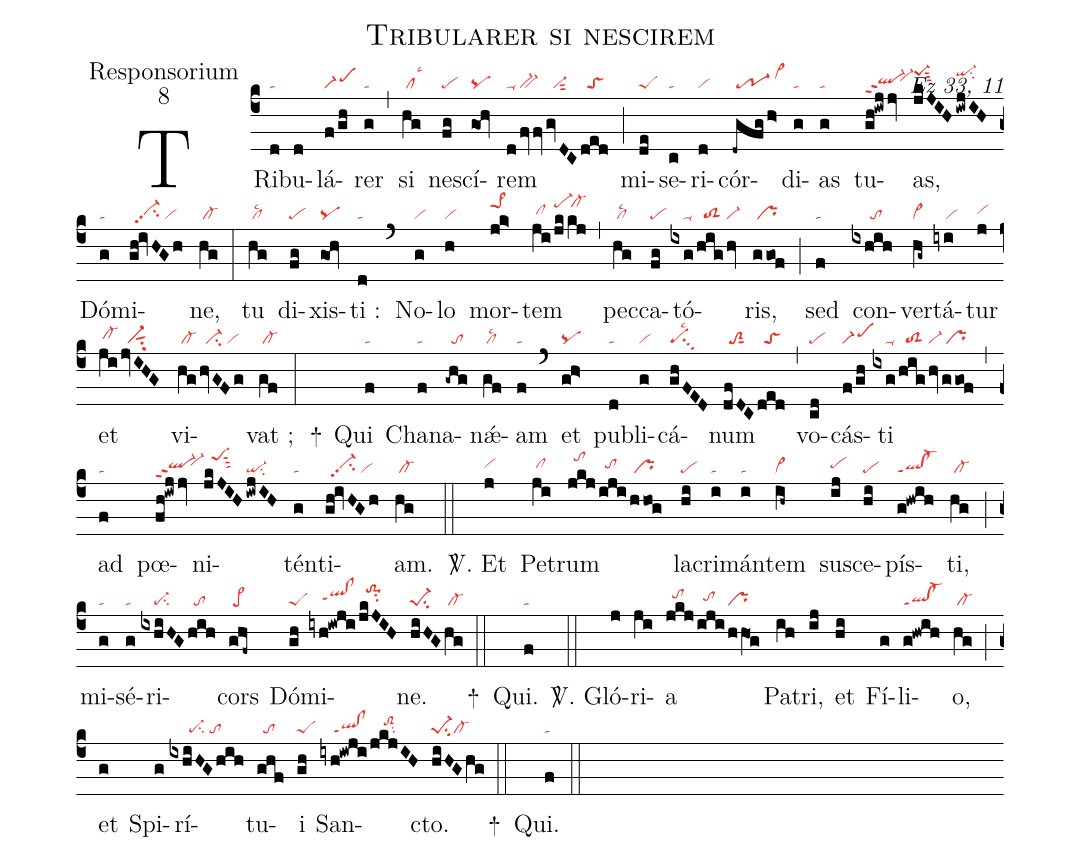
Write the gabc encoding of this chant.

name:Tribularer si nescirem;
office-part:Responsorium;
mode:8;
commentary:Ez 33, 11;
nabc-lines:1;
%%
(c4)TRi(d|ta)bu(d)lá(f/gh|scM1)rer(g|ta) (,) si(hg|/cllsc3) ne(fg|pe)scí(goh|pq)rem(d|ta-|/fvfv|bv-|gvDC|//vi-sut2|ded|//toS) (;) mi(de|peS)se(c|ta)ri(d|vi)cór(-dgfg/h>|/tr-1/vi>hj)di(g|ta)as(g|ta) tu(gh!iwjjv|ql-hhppt2``vi-hi)as,(jkJIH|pe-1hksut3|/iwjIH|qi-hksu2) Dó(g|ta)mi(gh!ivHGh|//vi-hhpp2su2/vi)ne,(hg|/cl-) (:) tu(hg|/cllsc2) di(fg|pe)xis(goh|pq)ti :(d|ta) (`) No(g|vi)lo(h|vi) mor(jk>|pe>1hk)tem(ji|/clhh|/jk|pe-hk|kj|/cl-hk) (,) pec(hg|/cllsc2)ca(fg|pe)tó(ixg|////ta-|/hig|//toS2|/hv|vi-)ris,(ggof|/pr) (;) sed(f|ta) con(ixhih|//////to)ver(hg~|cl~)tá(iyi|////vi)tur(j|vihh) et(ji|/cl-hh|/jvIHG|//vi-sut1su2) vi(hg|/cl-|/hvGFg|//vi-su2/vi)vat ;(gf|/cl-) (:)
+() Qui(f|ta) Cha(f|ta)na(-ghg|//to)nǽ(gf|/cllsc2)am(f|ta) (`) et(gh>|pq) pu(d|ta)bli(g|vi)cá(ghFED|pesu3lsc2)num(dfDC|//toS2sut1|ded|//toS) (,) vo(cd|pe)cás(f/gh|scM1)ti(ixg|////ta-|/hig|//toS2|/hv|vi-|ggof|/pr) (,) ad(f|ta) pœ(fh!iwjjv|ql-hhppt2``vi-hi)ni(jkJIH|//peShksut3|/iwjIH|qi-su2)tén(g|ta)ti(gh!ivHGh|//vi-hhpp2su2/vi)am.(hg|/cl-) (::)

<sp>V/</sp>. Et(j|vihh) Pe(ji|/clhh)trum(jkj|//tohk|/iji|//tohh|/hhog|/pr) la(hi|pe)cri(i|ta)mán(i|ta)tem(ih~|cl~) su(ij|pehh)sce(hi|pe)pís(g!hwih|ql!cl-ppt1)ti,(hg|/cl-) (;) mi(g|ta)sé(g|ta)ri(ixhiHG|////pe-su2|hih|//to)cors(ghf~|/pe>) Dó(gh|peS)mi(iyh!iwji|////qlhh!clhhppt1|/jkJIH|//to-1hksu2)ne.(hiHG|pe-1su2|hg|/cl-) (::)
+() Qui.(f|ta) (::)

<sp>V/</sp>. Gló(j)ri(ji)a(jkj|//tohi|/iji|//tohh|/hhO1g|pr) Pa(ih)tri,(ij)
et(hi) Fí(g)li(g!hwih|ql!cl-ppt1)o,(hg|/cl-) (;)
et(g) Spi(g)rí(ixhiHGhih|//////pe-su2/to)tu(ghf|//to)i(gh|peS)
San(iyh!iwji|////ql!clppt1|/jkjIH|////toS2hisu2)cto.(hiHGhg|pe-1su2cl-) (::)
+() Qui.(f|ta) (::)
